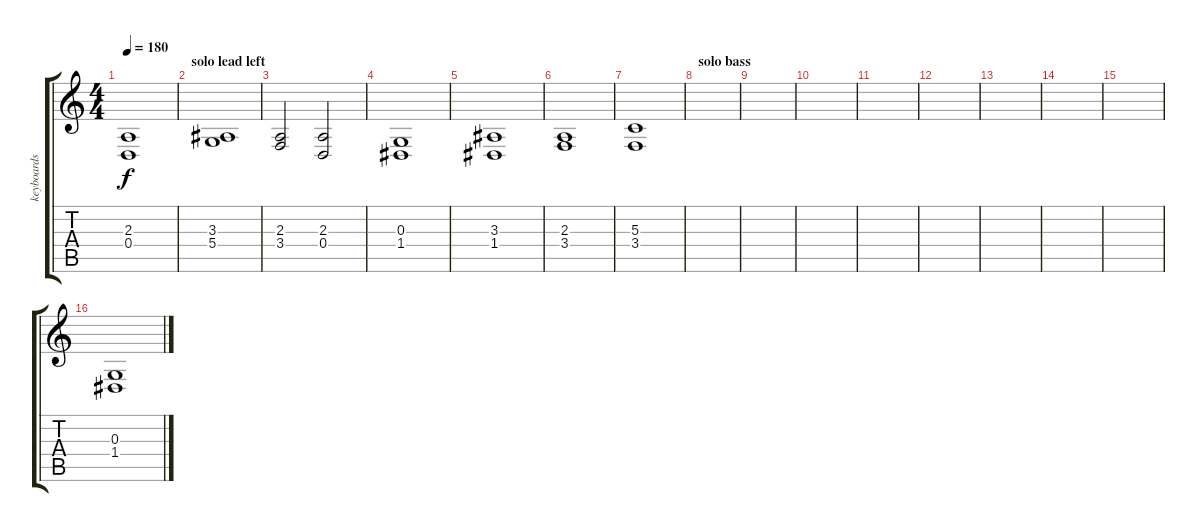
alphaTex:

\track ("keyboards" "keyboards") {instrument stringensemble1}
\staff {score tabs}
\tuning (E4 B3 G3 D3 A2 E2) {hide}
\ts (4 4)
\tempo 180
\clef g2
\ks c
(2.3 0.4).1{dy f} |
\section ("" "solo lead left")
(3.3 5.4).1 |
(2.3 3.4).2 (2.3 0.4).2 |
(0.3 1.4).1 |
(3.3 1.4).1 |
(2.3 3.4).1 |
(5.3 3.4).1 |
\section ("" "solo bass")
|
|
|
|
|
|
|
|
(0.3 1.4).1
